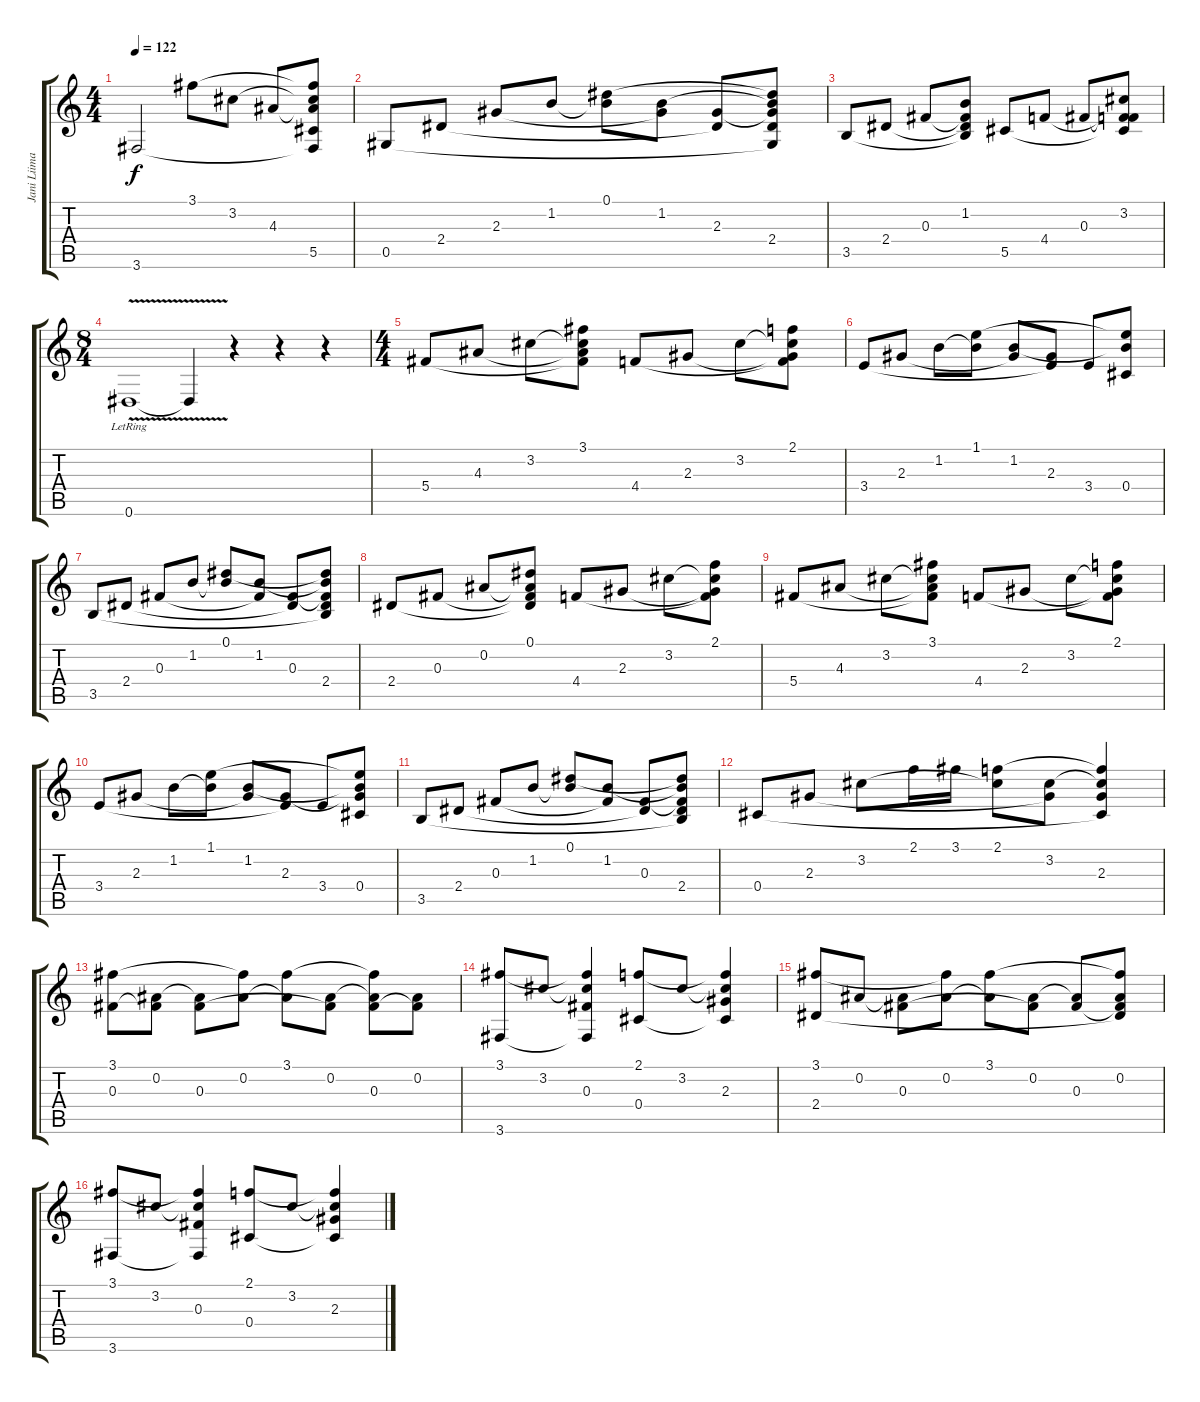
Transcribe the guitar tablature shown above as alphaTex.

\track ("Jani Liimatainen" "Jani Liima") {instrument electricguitarclean}
\staff {score tabs}
\tuning (Eb4 Bb3 Gb3 Db3 Ab2 Eb2) {hide}
\ts (4 4)
\tempo 122
\clef g2
\ks c
3.6.2{dy f} 3.1.8 3.2.8 4.3.8 (3.1{t} 3.2{t} 4.3{t} 5.5 3.6{t}).8 |
0.5.8 2.4.8 2.3.8 1.2.8 (0.1 1.2{t}).8 (1.2 2.3{t}).8 (2.3 2.4{t}).8 (0.1{t} 1.2{t} 2.3{t} 2.4 0.5{t}).8 |
3.5.8 2.4.8 0.3.8 (1.2 0.3{t} 2.4{t} 3.5{t}).8 5.5.8 4.4.8 0.3.8 (3.2 0.3{t} 4.4{t} 5.5{t}).8 |
\ts (8 4)
0.6{v lr}.1 0.6{t}.4 r.4 r.4 r.4 |
\ts (4 4)
5.4.8 4.3.8 3.2.8 (3.1 3.2{t} 4.3{t} 5.4{t}).8 4.4.8 2.3.8 3.2.8 (2.1 3.2{t} 2.3{t} 4.4{t}).8 |
3.4.8 2.3.8 1.2.8 (1.1 1.2{t}).8 (1.2 2.3{t}).8 (2.3 3.4{t}).8 3.4.8 (1.1{t} 1.2{t} 0.4).8 |
3.5.8 2.4.8 0.3.8 1.2.8 (0.1 1.2{t}).8 (1.2 0.3{t}).8 (0.3 2.4{t}).8 (0.1{t} 1.2{t} 0.3{t} 2.4 3.5{t}).8 |
2.4.8 0.3.8 0.2.8 (0.1 0.2{t} 0.3{t} 2.4{t}).8 4.4.8 2.3.8 3.2.8 (2.1 3.2{t} 2.3{t} 4.4{t}).8 |
5.4.8 4.3.8 3.2.8 (3.1 3.2{t} 4.3{t} 5.4{t}).8 4.4.8 2.3.8 3.2.8 (2.1 3.2{t} 2.3{t} 4.4{t}).8 |
3.4.8 2.3.8 1.2.8 (1.1 1.2{t}).8 (1.2 2.3{t}).8 (2.3 3.4{t}).8 3.4.8 (1.1{t} 1.2{t} 2.3{t} 0.4).8 |
3.5.8 2.4.8 0.3.8 1.2.8 (0.1 1.2{t}).8 (1.2 0.3{t}).8 (0.3 2.4{t}).8 (0.1{t} 1.2{t} 0.3{t} 2.4 3.5{t}).8 |
0.4.8 2.3.8 3.2.8 2.1.16 3.1.16 (2.1 3.2{t}).8 (3.2 2.3{t}).8 (2.1{t} 3.2{t} 2.3 0.4{t}).4 |
(3.1 0.3).8 (0.2 0.3{t}).8 (0.2{t} 0.3).8 (3.1{t} 0.2).8 (3.1 0.2{t}).8 (0.2 0.3{t}).8 (3.1{t} 0.2{t} 0.3).8 (0.2 0.3{t}).8 |
(3.1 3.6).8 3.2.8 (3.1{t} 3.2{t} 0.3 3.6{t}).4 (2.1 0.4).8 3.2.8 (2.1{t} 3.2{t} 2.3 0.4{t}).4 |
(3.1 2.4).8 0.2.8 (0.2{t} 0.3).8 (3.1{t} 0.2).8 (3.1 0.2{t}).8 (0.2 0.3{t}).8 (0.2{t} 0.3).8 (3.1{t} 0.2 0.3{t} 2.4{t}).8 |
(3.1 3.6).8 3.2.8 (3.1{t} 3.2{t} 0.3 3.6{t}).4 (2.1 0.4).8 3.2.8 (2.1{t} 3.2{t} 2.3 0.4{t}).4
